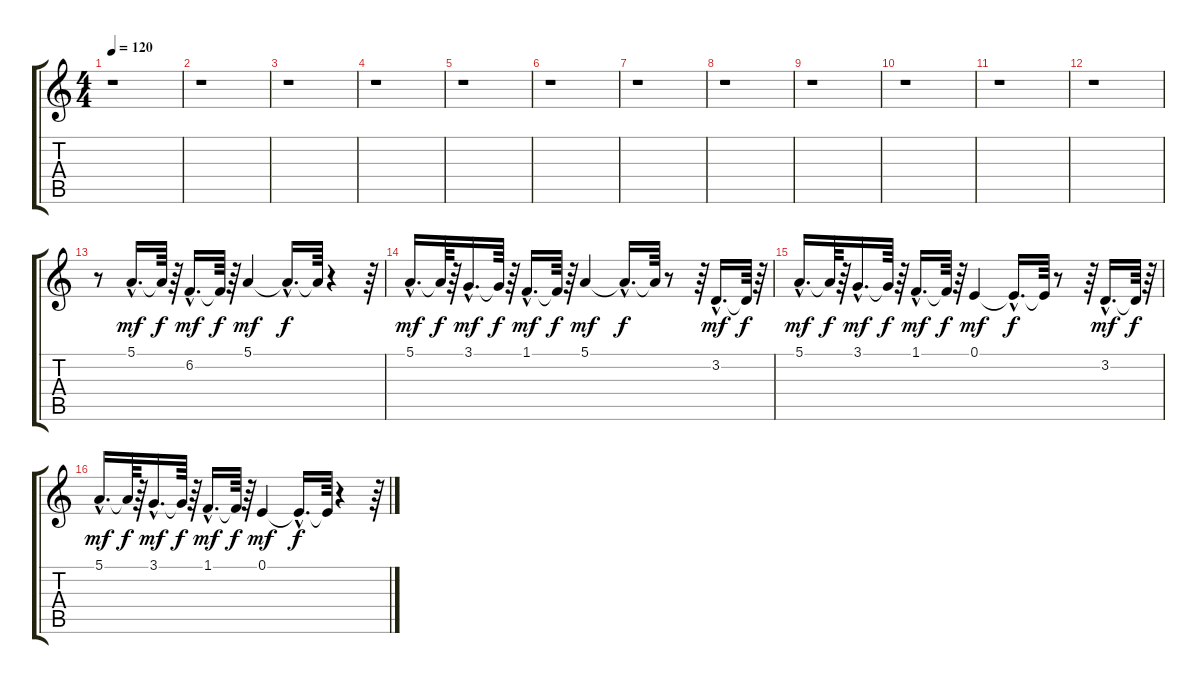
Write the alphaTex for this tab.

\track "" {instrument pad4choir}
\staff {score tabs}
\tuning (E4 B3 G3 D3 A2 E2) {hide}
\ts (4 4)
\tempo 120
\tempo 95
\tempo 120
\clef g2
\ks c
r.1{dy mf instrument pad4choir} |
r.1 |
r.1 |
r.1 |
r.1 |
r.1 |
r.1 |
r.1 |
r.1 |
r.1 |
r.1 |
r.1 |
r.8 5.1{hac}.16{d} 5.1{t}.64{dy f} r.64 6.2{hac}.16{d dy mf} 6.2{t}.64{dy f} r.64 5.1.4{dy mf} 5.1{hac t}.16{d dy f} 5.1{t}.64 r.4 r.64 |
5.1{hac}.16{d dy mf} 5.1{t}.64{dy f} r.64 3.1{hac}.16{d dy mf} 3.1{t}.64{dy f} r.64 1.1{hac}.16{d dy mf} 1.1{t}.64{dy f} r.64 5.1.4{dy mf} 5.1{hac t}.16{d dy f} 5.1{t}.64 r.8 r.64 3.2{hac}.16{d dy mf} 3.2{t}.64{dy f} r.64 |
5.1{hac}.16{d dy mf} 5.1{t}.64{dy f} r.64 3.1{hac}.16{d dy mf} 3.1{t}.64{dy f} r.64 1.1{hac}.16{d dy mf} 1.1{t}.64{dy f} r.64 0.1.4{dy mf} 0.1{hac t}.16{d dy f} 0.1{t}.64 r.8 r.64 3.2{hac}.16{d dy mf} 3.2{t}.64{dy f} r.64 |
5.1{hac}.16{d dy mf} 5.1{t}.64{dy f} r.64 3.1{hac}.16{d dy mf} 3.1{t}.64{dy f} r.64 1.1{hac}.16{d dy mf} 1.1{t}.64{dy f} r.64 0.1.4{dy mf} 0.1{hac t}.16{d dy f} 0.1{t}.64 r.4 r.64
